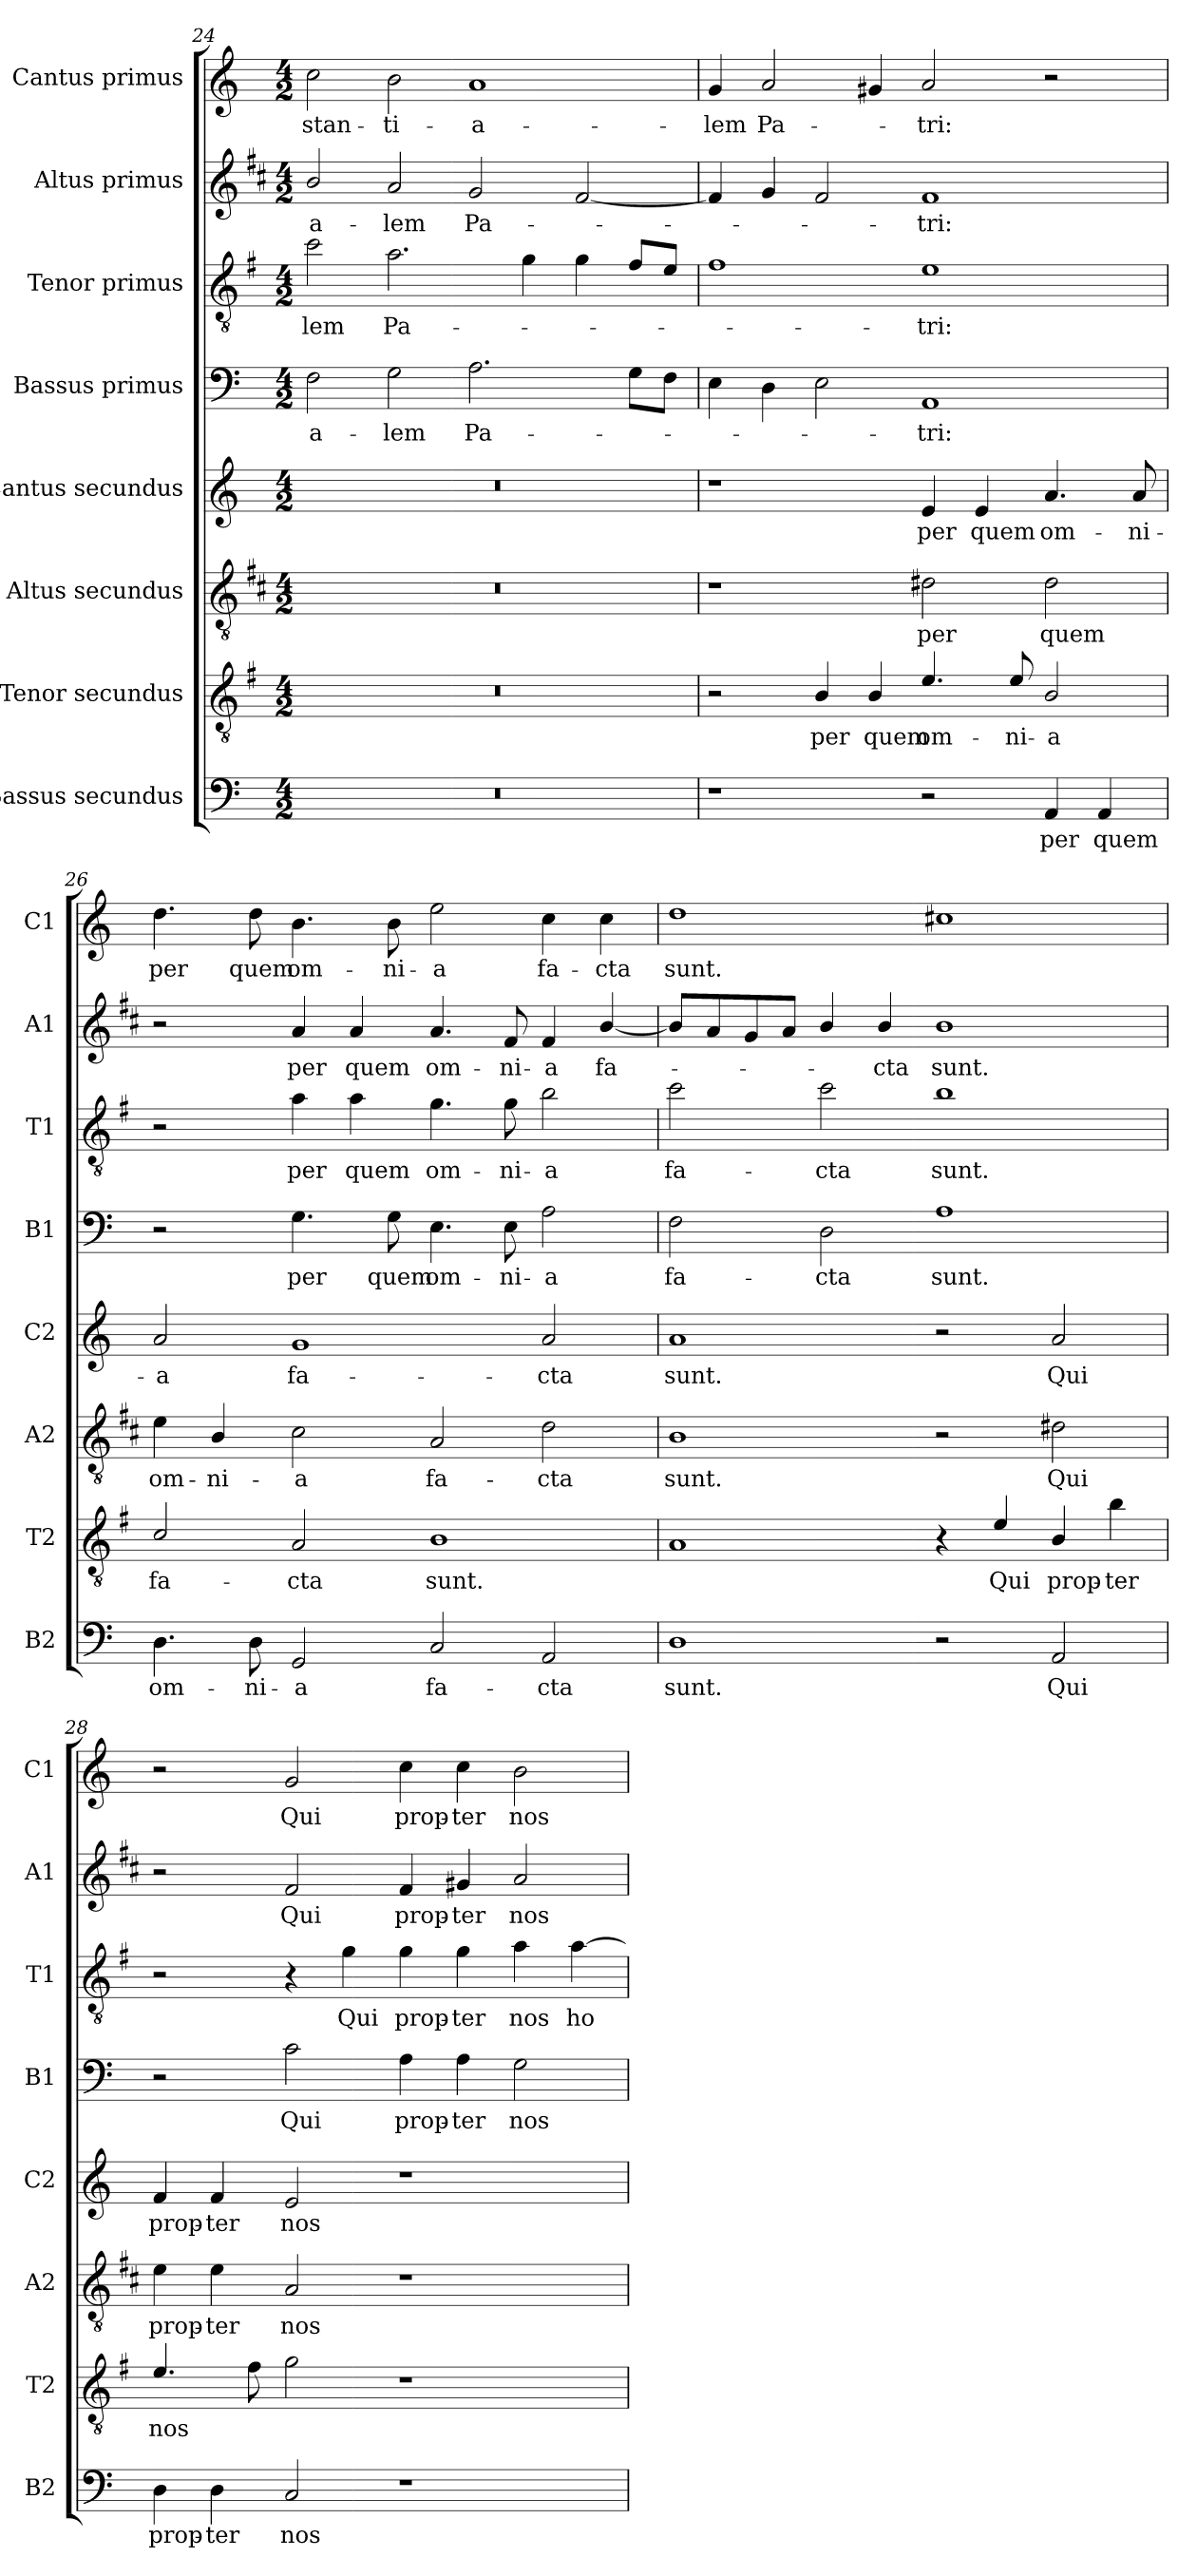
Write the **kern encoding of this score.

**kern	**text	**kern	**text	**kern	**text	**kern	**text	**kern	**text	**kern	**text	**kern	**text	**kern	**text
*part8	*part8	*part7	*part7	*part6	*part6	*part5	*part5	*part4	*part4	*part3	*part3	*part2	*part2	*part1	*part1
*staff8	*staff8	*staff7	*staff7	*staff6	*staff6	*staff5	*staff5	*staff4	*staff4	*staff3	*staff3	*staff2	*staff2	*staff1	*staff1
*I"Bassus secundus	*	*I"Tenor secundus	*	*I"Altus secundus	*	*I"Cantus secundus	*	*I"Bassus primus	*	*I"Tenor primus	*	*I"Altus primus	*	*I"Cantus primus	*
*I'B2	*	*I'T2	*	*I'A2	*	*I'C2	*	*I'B1	*	*I'T1	*	*I'A1	*	*I'C1	*
*clefF4	*	*clefGv2	*	*clefGv2	*	*clefG2	*	*clefF4	*	*clefGv2	*	*clefG2	*	*clefG2	*
*	*	*ITrd4c7	*	*ITrd1c2	*	*	*	*	*	*ITrd4c7	*	*ITrd1c2	*	*	*
*k[]	*	*k[]	*	*k[]	*	*k[]	*	*k[]	*	*k[]	*	*k[]	*	*k[]	*
*C:	*	*C:	*	*C:	*	*C:	*	*C:	*	*C:	*	*C:	*	*C:	*
*M4/2	*	*M4/2	*	*M4/2	*	*M4/2	*	*M4/2	*	*M4/2	*	*M4/2	*	*M4/2	*
=24	=24	=24	=24	=24	=24	=24	=24	=24	=24	=24	=24	=24	=24	=24	=24
!	!	!	!	!	!	!	!	!	!LO:LY:b	!	!LO:LY:b	!	!LO:LY:b	!	!LO:LY:b
0r	.	0r	.	0r	.	0r	.	2F\	-a-	2f\	-lem	2a/	-a-	2cc\	-stan-
!	!	!	!	!	!	!	!	!	!LO:LY:b	!	!LO:LY:b	!	!LO:LY:b	!	!LO:LY:b
.	.	.	.	.	.	.	.	2G\	-lem	2.d\	Pa-	2g/	-lem	2b\	-ti-
!	!	!	!	!	!	!	!	!	!LO:LY:b	!	!	!	!LO:LY:b	!	!LO:LY:b
.	.	.	.	.	.	.	.	2.A\	Pa-	.	.	2f/	Pa-	1a	-a-
.	.	.	.	.	.	.	.	.	.	4c\	.	.	.	.	.
.	.	.	.	.	.	.	.	.	.	4c\	.	[2e/	.	.	.
.	.	.	.	.	.	.	.	8G\L	.	8B/L	.	.	.	.	.
.	.	.	.	.	.	.	.	8F\J	.	8A/J	.	.	.	.	.
=25	=25	=25	=25	=25	=25	=25	=25	=25	=25	=25	=25	=25	=25	=25	=25
!	!	!	!	!	!	!	!	!	!	!	!	!	!	!	!LO:LY:b
1r	.	2r	.	1r	.	1r	.	4E\	.	1B	.	4e/]	.	4g/	-lem
!	!	!	!	!	!	!	!	!	!	!	!	!	!	!	!LO:LY:b
.	.	.	.	.	.	.	.	4D\	.	.	.	4f/	.	2a/	Pa-
!	!	!	!LO:LY:b	!	!	!	!	!	!	!	!	!	!	!	!
.	.	4E/	per	.	.	.	.	2E\	.	.	.	2e/	.	.	.
!	!	!	!LO:LY:b	!	!	!	!	!	!	!	!	!	!	!	!
.	.	4E/	quem	.	.	.	.	.	.	.	.	.	.	4g#X/	.
!	!	!	!LO:LY:b	!	!LO:LY:b	!	!LO:LY:b	!	!LO:LY:b	!	!LO:LY:b	!	!LO:LY:b	!	!LO:LY:b
2r	.	4.A/	om-	2c#X\	per	4e/	per	1AA	-tri:	1A	-tri:	1e	-tri:	2a/	-tri:
!	!	!	!	!	!	!	!LO:LY:b	!	!	!	!	!	!	!	!
.	.	.	.	.	.	4e/	quem	.	.	.	.	.	.	.	.
!	!	!	!LO:LY:b	!	!	!	!	!	!	!	!	!	!	!	!
.	.	8A/	-ni-	.	.	.	.	.	.	.	.	.	.	.	.
!	!LO:LY:b	!	!LO:LY:b	!	!LO:LY:b	!	!LO:LY:b	!	!	!	!	!	!	!	!
4AA/	per	2E/	-a	2c#\	quem	4.a/	om-	.	.	.	.	.	.	2r	.
!	!LO:LY:b	!	!	!	!	!	!	!	!	!	!	!	!	!	!
4AA/	quem	.	.	.	.	.	.	.	.	.	.	.	.	.	.
!	!	!	!	!	!	!	!LO:LY:b	!	!	!	!	!	!	!	!
.	.	.	.	.	.	8a/	-ni-	.	.	.	.	.	.	.	.
!!LO:PB:g=z
=26	=26	=26	=26	=26	=26	=26	=26	=26	=26	=26	=26	=26	=26	=26	=26
!	!LO:LY:b	!	!LO:LY:b	!	!LO:LY:b	!	!LO:LY:b	!	!	!	!	!	!	!	!LO:LY:b
4.D\	om-	2F/	fa-	4d\	om-	2a/	-a	2r	.	2r	.	2r	.	4.dd\	per
!	!	!	!	!	!LO:LY:b	!	!	!	!	!	!	!	!	!	!
.	.	.	.	4A/	-ni-	.	.	.	.	.	.	.	.	.	.
!	!LO:LY:b	!	!	!	!	!	!	!	!	!	!	!	!	!	!LO:LY:b
8D\	-ni-	.	.	.	.	.	.	.	.	.	.	.	.	8dd\	quem
!	!LO:LY:b	!	!LO:LY:b	!	!LO:LY:b	!	!LO:LY:b	!	!LO:LY:b	!	!LO:LY:b	!	!LO:LY:b	!	!LO:LY:b
2GG/	-a	2D/	-cta	2B\	-a	1g	fa-	4.G\	per	4d\	per	4g/	per	4.b\	om-
!	!	!	!	!	!	!	!	!	!	!	!LO:LY:b	!	!LO:LY:b	!	!
.	.	.	.	.	.	.	.	.	.	4d\	quem	4g/	quem	.	.
!	!	!	!	!	!	!	!	!	!LO:LY:b	!	!	!	!	!	!LO:LY:b
.	.	.	.	.	.	.	.	8G\	quem	.	.	.	.	8b\	-ni-
!	!LO:LY:b	!	!LO:LY:b	!	!LO:LY:b	!	!	!	!LO:LY:b	!	!LO:LY:b	!	!LO:LY:b	!	!LO:LY:b
2C/	fa-	1E	sunt.	2G/	fa-	.	.	4.E\	om-	4.c\	om-	4.g/	om-	2ee\	-a
!	!	!	!	!	!	!	!	!	!LO:LY:b	!	!LO:LY:b	!	!LO:LY:b	!	!
.	.	.	.	.	.	.	.	8E\	-ni-	8c\	-ni-	8e/	-ni-	.	.
!	!LO:LY:b	!	!	!	!LO:LY:b	!	!LO:LY:b	!	!LO:LY:b	!	!LO:LY:b	!	!LO:LY:b	!	!LO:LY:b
2AA/	-cta	.	.	2c\	-cta	2a/	-cta	2A\	-a	2e\	-a	4e/	-a	4cc\	fa-
!	!	!	!	!	!	!	!	!	!	!	!	!	!LO:LY:b	!	!LO:LY:b
.	.	.	.	.	.	.	.	.	.	.	.	[4a/	fa-	4cc\	-cta
=27	=27	=27	=27	=27	=27	=27	=27	=27	=27	=27	=27	=27	=27	=27	=27
!	!LO:LY:b	!	!	!	!LO:LY:b	!	!LO:LY:b	!	!LO:LY:b	!	!LO:LY:b	!	!	!	!LO:LY:b
1D	sunt.	1D	.	1A	sunt.	1a	sunt.	2F\	fa-	2f\	fa-	8a/L]	.	1dd	sunt.
.	.	.	.	.	.	.	.	.	.	.	.	8g/	.	.	.
.	.	.	.	.	.	.	.	.	.	.	.	8f/	.	.	.
.	.	.	.	.	.	.	.	.	.	.	.	8g/J	.	.	.
!	!	!	!	!	!	!	!	!	!LO:LY:b	!	!LO:LY:b	!	!	!	!
.	.	.	.	.	.	.	.	2D\	-cta	2f\	-cta	4a/	.	.	.
!	!	!	!	!	!	!	!	!	!	!	!	!	!LO:LY:b	!	!
.	.	.	.	.	.	.	.	.	.	.	.	4a/	-cta	.	.
!	!	!	!	!	!	!	!	!	!LO:LY:b	!	!LO:LY:b	!	!LO:LY:b	!	!
2r	.	4r	.	2r	.	2r	.	1A	sunt.	1e	sunt.	1a	sunt.	1cc#X	.
!	!	!	!LO:LY:b	!	!	!	!	!	!	!	!	!	!	!	!
.	.	4A/	Qui	.	.	.	.	.	.	.	.	.	.	.	.
!	!LO:LY:b	!	!LO:LY:b	!	!LO:LY:b	!	!LO:LY:b	!	!	!	!	!	!	!	!
2AA/	Qui	4E/	prop-	2c#X\	Qui	2a/	Qui	.	.	.	.	.	.	.	.
!	!	!	!LO:LY:b	!	!	!	!	!	!	!	!	!	!	!	!
.	.	4e\	-ter	.	.	.	.	.	.	.	.	.	.	.	.
=28	=28	=28	=28	=28	=28	=28	=28	=28	=28	=28	=28	=28	=28	=28	=28
!	!LO:LY:b	!	!LO:LY:b	!	!LO:LY:b	!	!LO:LY:b	!	!	!	!	!	!	!	!
4D\	prop-	4.A/	nos	4d\	prop-	4f/	prop-	2r	.	2r	.	2r	.	2r	.
!	!LO:LY:b	!	!	!	!LO:LY:b	!	!LO:LY:b	!	!	!	!	!	!	!	!
4D\	-ter	.	.	4d\	-ter	4f/	-ter	.	.	.	.	.	.	.	.
.	.	8B\	.	.	.	.	.	.	.	.	.	.	.	.	.
!	!LO:LY:b	!	!	!	!LO:LY:b	!	!LO:LY:b	!	!LO:LY:b	!	!	!	!LO:LY:b	!	!LO:LY:b
2C/	nos	2c\	.	2G/	nos	2e/	nos	2c\	Qui	4r	.	2e/	Qui	2g/	Qui
!	!	!	!	!	!	!	!	!	!	!	!LO:LY:b	!	!	!	!
.	.	.	.	.	.	.	.	.	.	4c\	Qui	.	.	.	.
!	!	!	!	!	!	!	!	!	!LO:LY:b	!	!LO:LY:b	!	!LO:LY:b	!	!LO:LY:b
1r	.	1r	.	1r	.	1r	.	4A\	prop-	4c\	prop-	4e/	prop-	4cc\	prop-
!	!	!	!	!	!	!	!	!	!LO:LY:b	!	!LO:LY:b	!	!LO:LY:b	!	!LO:LY:b
.	.	.	.	.	.	.	.	4A\	-ter	4c\	-ter	4f#X/	-ter	4cc\	-ter
!	!	!	!	!	!	!	!	!	!LO:LY:b	!	!LO:LY:b	!	!LO:LY:b	!	!LO:LY:b
.	.	.	.	.	.	.	.	2G\	nos	4d\	nos	2g/	nos	2b\	nos
!	!	!	!	!	!	!	!	!	!	!	!LO:LY:b	!	!	!	!
.	.	.	.	.	.	.	.	.	.	[4d\	ho-	.	.	.	.
=	=	=	=	=	=	=	=	=	=	=	=	=	=	=	=
*-	*-	*-	*-	*-	*-	*-	*-	*-	*-	*-	*-	*-	*-	*-	*-
